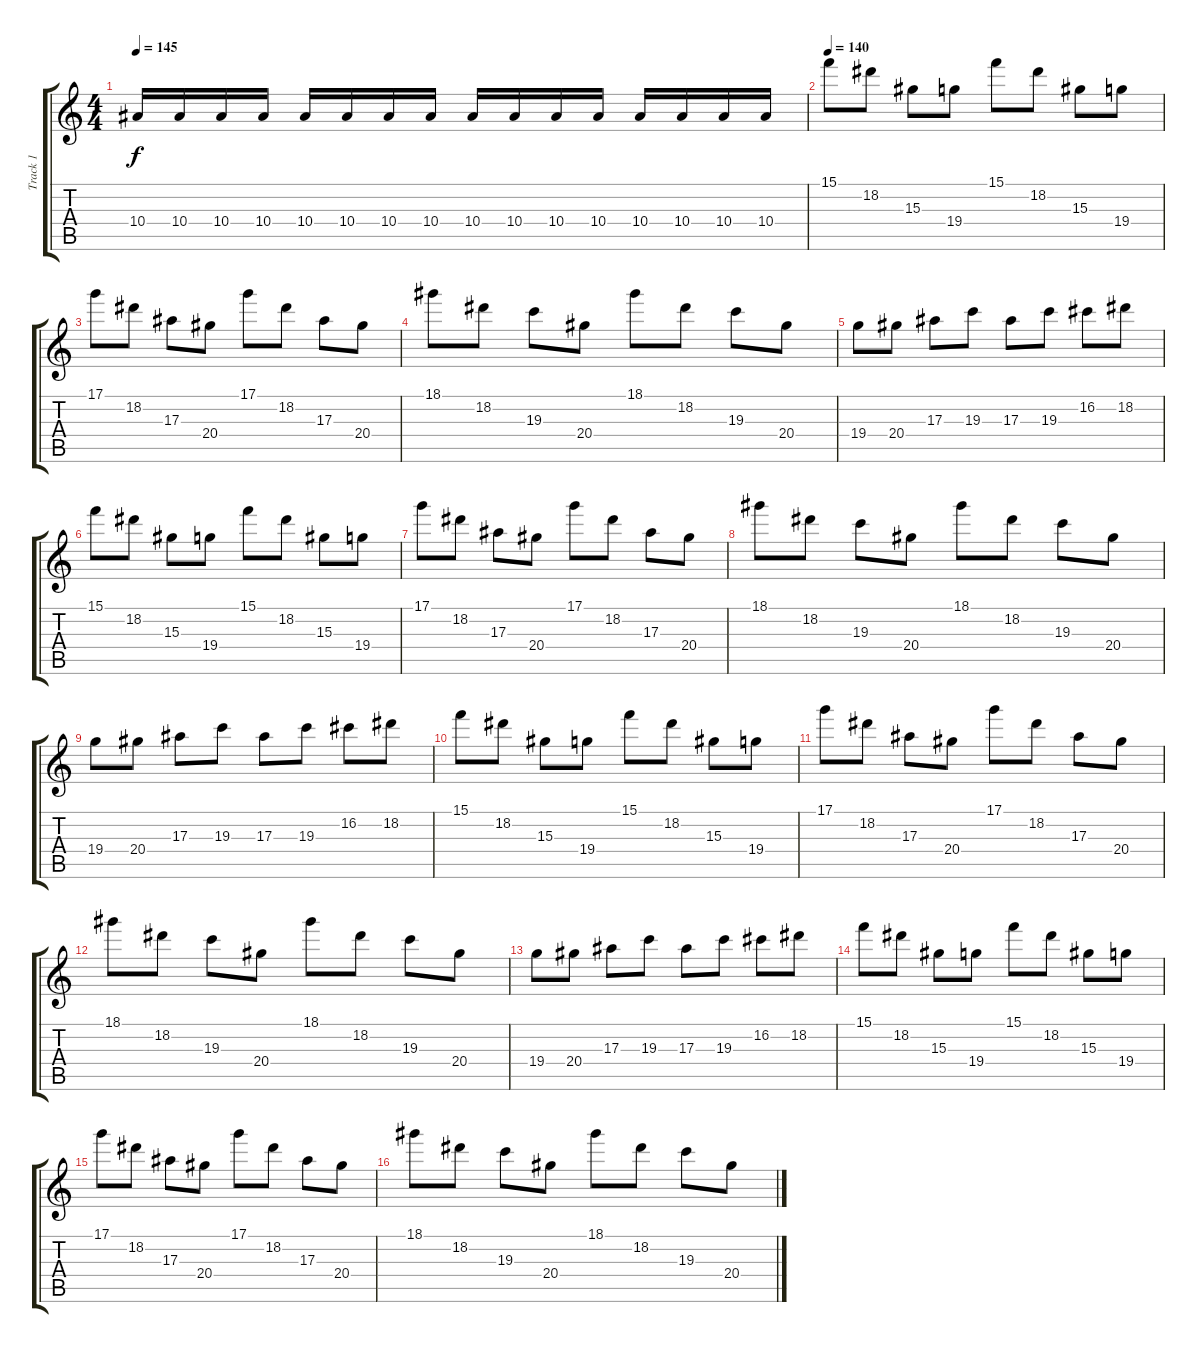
\track ("Track 1" "Track 1") {instrument overdrivenguitar}
\staff {score tabs}
\tuning (D4 A3 F3 C3 G2 C2) {hide}
\ts (4 4)
\tempo 145
\clef g2
\ks c
10.4.16{dy f} 10.4.16 10.4.16 10.4.16 10.4.16 10.4.16 10.4.16 10.4.16 10.4.16 10.4.16 10.4.16 10.4.16 10.4.16 10.4.16 10.4.16 10.4.16 |
\tempo 140
15.1.8 18.2.8 15.3.8 19.4.8 15.1.8 18.2.8 15.3.8 19.4.8 |
17.1.8 18.2.8 17.3.8 20.4.8 17.1.8 18.2.8 17.3.8 20.4.8 |
18.1.8 18.2.8 19.3.8 20.4.8 18.1.8 18.2.8 19.3.8 20.4.8 |
19.4.8 20.4.8 17.3.8 19.3.8 17.3.8 19.3.8 16.2.8 18.2.8 |
15.1.8 18.2.8 15.3.8 19.4.8 15.1.8 18.2.8 15.3.8 19.4.8 |
17.1.8 18.2.8 17.3.8 20.4.8 17.1.8 18.2.8 17.3.8 20.4.8 |
18.1.8 18.2.8 19.3.8 20.4.8 18.1.8 18.2.8 19.3.8 20.4.8 |
19.4.8 20.4.8 17.3.8 19.3.8 17.3.8 19.3.8 16.2.8 18.2.8 |
15.1.8 18.2.8 15.3.8 19.4.8 15.1.8 18.2.8 15.3.8 19.4.8 |
17.1.8 18.2.8 17.3.8 20.4.8 17.1.8 18.2.8 17.3.8 20.4.8 |
18.1.8 18.2.8 19.3.8 20.4.8 18.1.8 18.2.8 19.3.8 20.4.8 |
19.4.8 20.4.8 17.3.8 19.3.8 17.3.8 19.3.8 16.2.8 18.2.8 |
15.1.8 18.2.8 15.3.8 19.4.8 15.1.8 18.2.8 15.3.8 19.4.8 |
17.1.8 18.2.8 17.3.8 20.4.8 17.1.8 18.2.8 17.3.8 20.4.8 |
18.1.8 18.2.8 19.3.8 20.4.8 18.1.8 18.2.8 19.3.8 20.4.8
